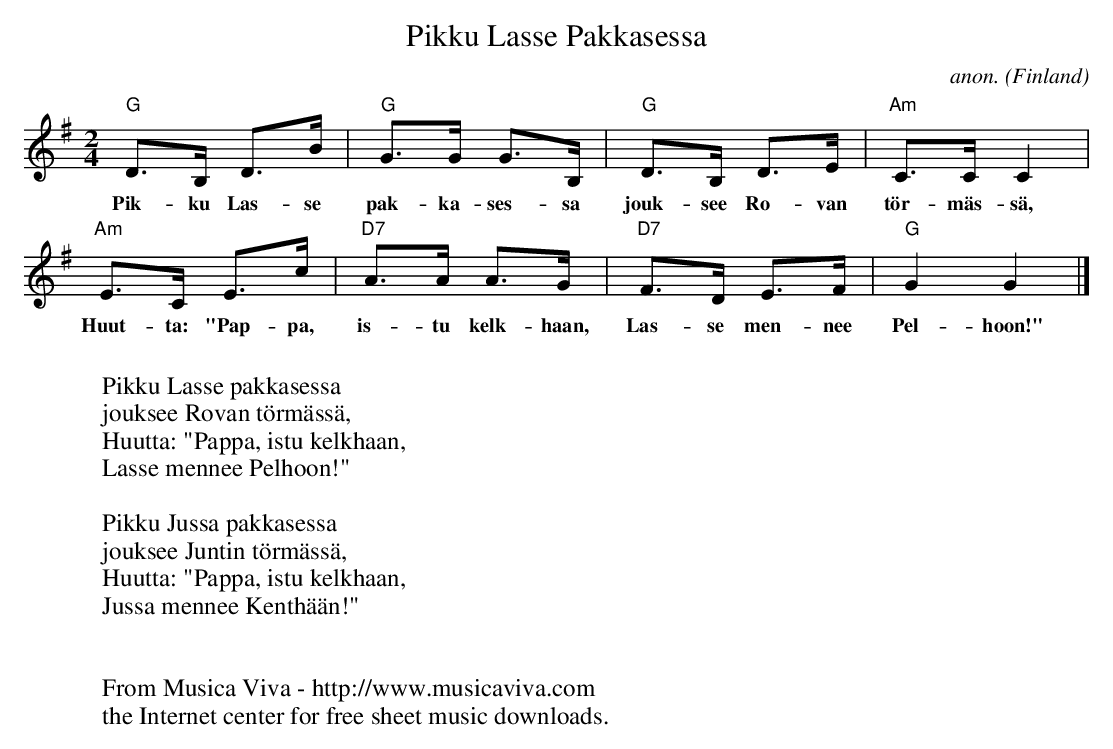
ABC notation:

X:1
T:Pikku Lasse Pakkasessa
C:anon.
O:Finland
M:2/4
L:1/8
K:G
"G"D>B, D>B|"G"G>G G>B,|"G"D>B, D>E|"Am"C>C C2|
w:Pik-ku Las-se pak-ka-ses-sa jouk-see Ro-van t\"or-m\"as-s\"a,
"Am"E>C E>c|"D7"A>A A>G|"D7"F>D E>F|"G"G2G2|]
w:Huut-ta: "Pap-pa, is-tu kelk-haan, Las-se men-nee Pel-hoon!"
W:
W:Pikku Lasse pakkasessa
W:jouksee Rovan t\"orm\"ass\"a,
W:Huutta: "Pappa, istu kelkhaan,
W:Lasse mennee Pelhoon!"
W:
W:Pikku Jussa pakkasessa
W:jouksee Juntin t\"orm\"ass\"a,
W:Huutta: "Pappa, istu kelkhaan,
W:Jussa mennee Kenth\"a\"an!"
W:
W:
W:  From Musica Viva - http://www.musicaviva.com
W:  the Internet center for free sheet music downloads.
